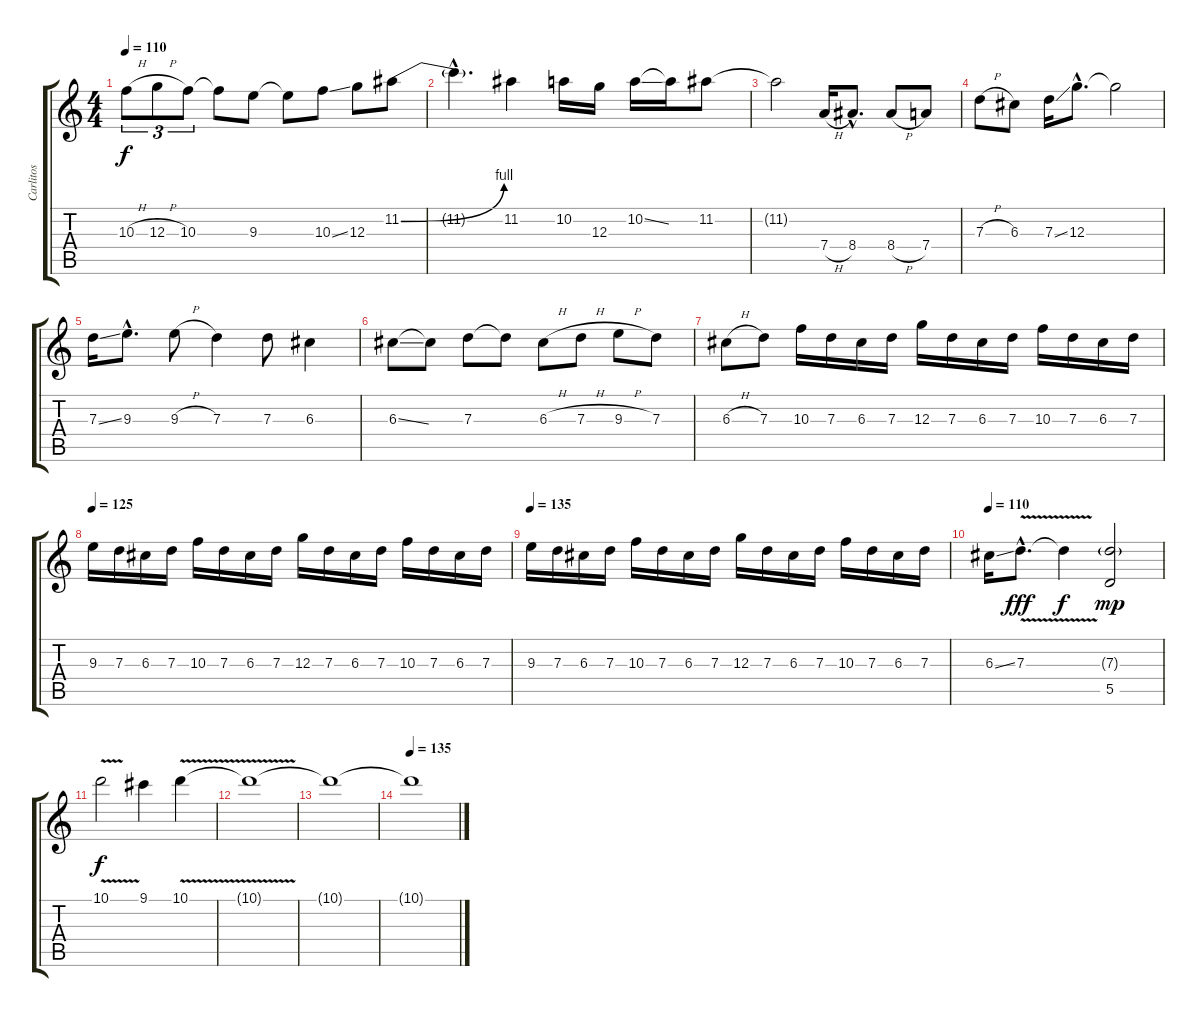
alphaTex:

\track ("Carlitos" "Carlitos") {instrument distortionguitar}
\staff {score tabs}
\tuning (E4 B3 G3 D3 A2 E2) {hide}
\ts (4 4)
\tempo 110
\clef g2
\ks c
10.3{h}.8{tu (3 2) dy f} 12.3{h}.8{tu (3 2)} 10.3.8{tu (3 2)} 10.3{t}.8 9.3.8 9.3{t}.8 10.3{ss}.8 12.3.8 11.2{be (bend 0 0 60 4)}.8 |
11.2{hac t}.4{d} 11.2.4 10.2.16 12.3.16 10.2{ss}.16 10.2{t}.16 11.2.8 |
11.2{t}.2 7.4{h}.16 8.4{hac}.8{d} 8.4{h}.8 7.4.8 |
7.3{h}.8 6.3.8 7.3{ss}.16 12.3{hac}.8{d} 12.3{t}.2 |
7.3{ss}.16 9.3{hac}.8{d} 9.3{h}.8 7.3.4 7.3.8 6.3.4 |
6.3{ss}.8 6.3{t}.8 7.3.8 7.3{t}.8 6.3{h}.8 7.3{h}.8 9.3{h}.8 7.3.8 |
6.3{h}.8 7.3.8 10.3.16 7.3.16 6.3.16 7.3.16 12.3.16 7.3.16 6.3.16 7.3.16 10.3.16 7.3.16 6.3.16 7.3.16 |
\tempo 125
9.3.16 7.3.16 6.3.16 7.3.16 10.3.16 7.3.16 6.3.16 7.3.16 12.3.16 7.3.16 6.3.16 7.3.16 10.3.16 7.3.16 6.3.16 7.3.16 |
\tempo 135
9.3.16 7.3.16 6.3.16 7.3.16 10.3.16 7.3.16 6.3.16 7.3.16 12.3.16 7.3.16 6.3.16 7.3.16 10.3.16 7.3.16 6.3.16 7.3.16 |
\tempo 110
6.3{ss}.16 7.3{v hac}.8{d dy fff} 7.3{t}.4{dy f} (7.3{g} 5.5).2{dy mp} |
10.1{v}.2{dy f} 9.1.4 10.1{v}.4 |
10.1{t}.1{volume 12} |
10.1{t}.1{volume 10} |
\tempo 135
10.1{t}.1{volume 5}
